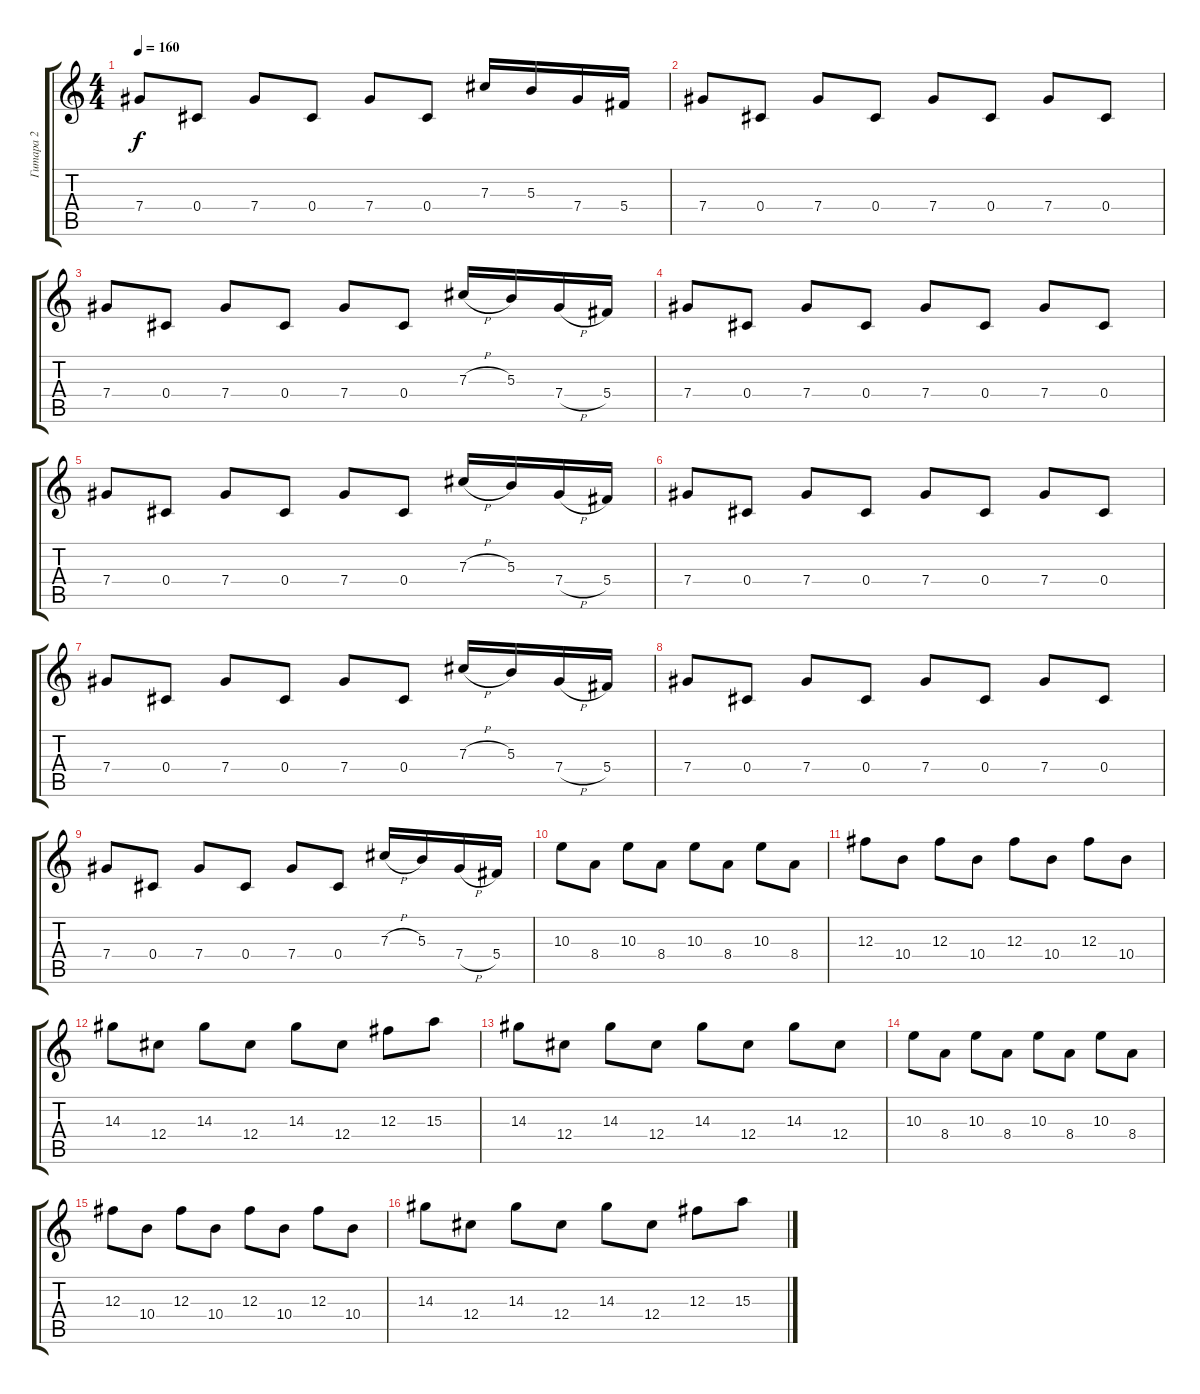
\track ("Гитара 2" "Гитара 2") {instrument distortionguitar}
\staff {score tabs}
\tuning (Eb4 Bb3 Gb3 Db3 Ab2 Eb2) {hide}
\ts (4 4)
\tempo 160
\clef g2
\ks c
7.4.8{dy f} 0.4.8 7.4.8 0.4.8 7.4.8 0.4.8 7.3.16 5.3.16 7.4.16 5.4.16 |
7.4.8 0.4.8 7.4.8 0.4.8 7.4.8 0.4.8 7.4.8 0.4.8 |
7.4.8 0.4.8 7.4.8 0.4.8 7.4.8 0.4.8 7.3{h}.16 5.3.16 7.4{h}.16 5.4.16 |
7.4.8 0.4.8 7.4.8 0.4.8 7.4.8 0.4.8 7.4.8 0.4.8 |
7.4.8 0.4.8 7.4.8 0.4.8 7.4.8 0.4.8 7.3{h}.16 5.3.16 7.4{h}.16 5.4.16 |
7.4.8 0.4.8 7.4.8 0.4.8 7.4.8 0.4.8 7.4.8 0.4.8 |
7.4.8 0.4.8 7.4.8 0.4.8 7.4.8 0.4.8 7.3{h}.16 5.3.16 7.4{h}.16 5.4.16 |
7.4.8 0.4.8 7.4.8 0.4.8 7.4.8 0.4.8 7.4.8 0.4.8 |
7.4.8 0.4.8 7.4.8 0.4.8 7.4.8 0.4.8 7.3{h}.16 5.3.16 7.4{h}.16 5.4.16 |
10.3.8 8.4.8 10.3.8 8.4.8 10.3.8 8.4.8 10.3.8 8.4.8 |
12.3.8 10.4.8 12.3.8 10.4.8 12.3.8 10.4.8 12.3.8 10.4.8 |
14.3.8 12.4.8 14.3.8 12.4.8 14.3.8 12.4.8 12.3.8 15.3.8 |
14.3.8 12.4.8 14.3.8 12.4.8 14.3.8 12.4.8 14.3.8 12.4.8 |
10.3.8 8.4.8 10.3.8 8.4.8 10.3.8 8.4.8 10.3.8 8.4.8 |
12.3.8 10.4.8 12.3.8 10.4.8 12.3.8 10.4.8 12.3.8 10.4.8 |
14.3.8 12.4.8 14.3.8 12.4.8 14.3.8 12.4.8 12.3.8 15.3.8
